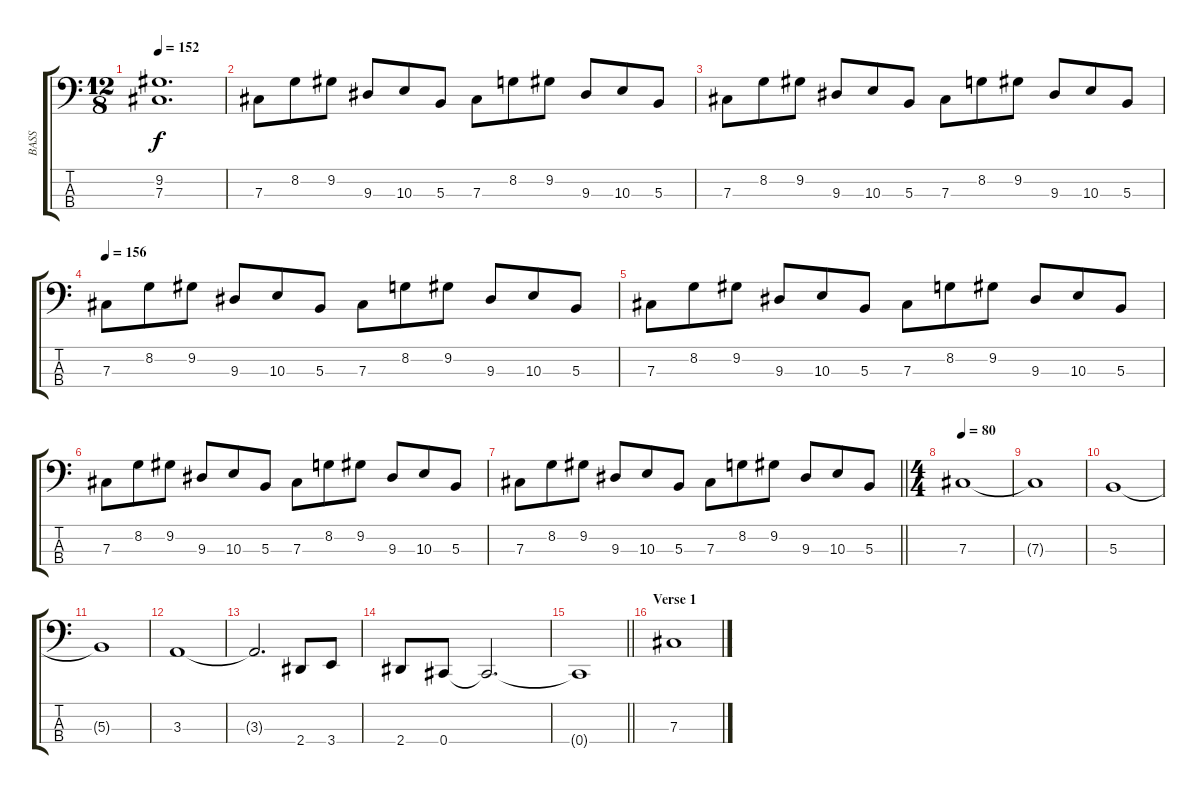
\track ("BASS" "BASS") {instrument electricbasspick}
\staff {score tabs}
\tuning (E2 B1 Gb1 Db1) {hide}
\ts (12 8)
\tempo 152
\clef f4
\ks c
(9.2{t} 7.3{t}).1{d dy f} |
7.3.8 8.2.8 9.2.8 9.3.8 10.3.8 5.3.8 7.3.8 8.2.8 9.2.8 9.3.8 10.3.8 5.3.8 |
7.3.8 8.2.8 9.2.8 9.3.8 10.3.8 5.3.8 7.3.8 8.2.8 9.2.8 9.3.8 10.3.8 5.3.8 |
\tempo 156
7.3.8 8.2.8 9.2.8 9.3.8 10.3.8 5.3.8 7.3.8 8.2.8 9.2.8 9.3.8 10.3.8 5.3.8 |
7.3.8 8.2.8 9.2.8 9.3.8 10.3.8 5.3.8 7.3.8 8.2.8 9.2.8 9.3.8 10.3.8 5.3.8 |
7.3.8 8.2.8 9.2.8 9.3.8 10.3.8 5.3.8 7.3.8 8.2.8 9.2.8 9.3.8 10.3.8 5.3.8 |
\barLineRight lightlight
7.3.8 8.2.8 9.2.8 9.3.8 10.3.8 5.3.8 7.3.8 8.2.8 9.2.8 9.3.8 10.3.8 5.3.8 |
\ts (4 4)
\tempo 80
7.3.1 |
7.3{t}.1 |
5.3.1 |
5.3{t}.1 |
3.3.1 |
3.3{t}.2{d} 2.4.8 3.4.8 |
2.4.8 0.4.8 0.4{t}.2{d} |
\barLineRight lightlight
0.4{t}.1 |
\section ("" "Verse 1")
7.3.1
